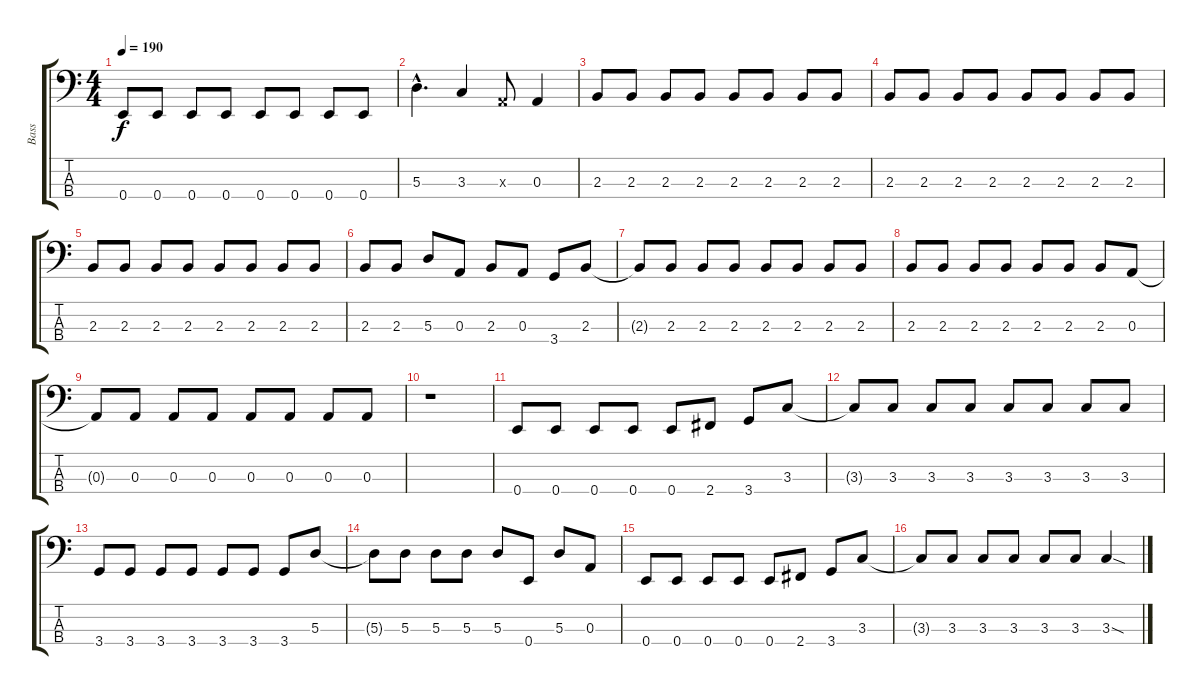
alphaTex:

\track ("Bass" "Bass") {instrument electricbassfinger}
\staff {score tabs}
\tuning (G2 D2 A1 E1) {hide}
\ts (4 4)
\tempo 190
\clef f4
\ks c
0.4.8{dy f} 0.4.8 0.4.8 0.4.8 0.4.8 0.4.8 0.4.8 0.4.8 |
5.3{hac}.4{d} 3.3.4 0.3{x}.8 0.3.4 |
2.3.8 2.3.8 2.3.8 2.3.8 2.3.8 2.3.8 2.3.8 2.3.8 |
2.3.8 2.3.8 2.3.8 2.3.8 2.3.8 2.3.8 2.3.8 2.3.8 |
2.3.8 2.3.8 2.3.8 2.3.8 2.3.8 2.3.8 2.3.8 2.3.8 |
2.3.8 2.3.8 5.3.8 0.3.8 2.3.8 0.3.8 3.4.8 2.3.8 |
2.3{t}.8 2.3.8 2.3.8 2.3.8 2.3.8 2.3.8 2.3.8 2.3.8 |
2.3.8 2.3.8 2.3.8 2.3.8 2.3.8 2.3.8 2.3.8 0.3.8 |
0.3{t}.8 0.3.8 0.3.8 0.3.8 0.3.8 0.3.8 0.3.8 0.3.8 |
r.1 |
0.4.8 0.4.8 0.4.8 0.4.8 0.4.8 2.4.8 3.4.8 3.3.8 |
3.3{t}.8 3.3.8 3.3.8 3.3.8 3.3.8 3.3.8 3.3.8 3.3.8 |
3.4.8 3.4.8 3.4.8 3.4.8 3.4.8 3.4.8 3.4.8 5.3.8 |
5.3{t}.8 5.3.8 5.3.8 5.3.8 5.3.8 0.4.8 5.3.8 0.3.8 |
0.4.8 0.4.8 0.4.8 0.4.8 0.4.8 2.4.8 3.4.8 3.3.8 |
3.3{t}.8 3.3.8 3.3.8 3.3.8 3.3.8 3.3.8 3.3{sod}.4
